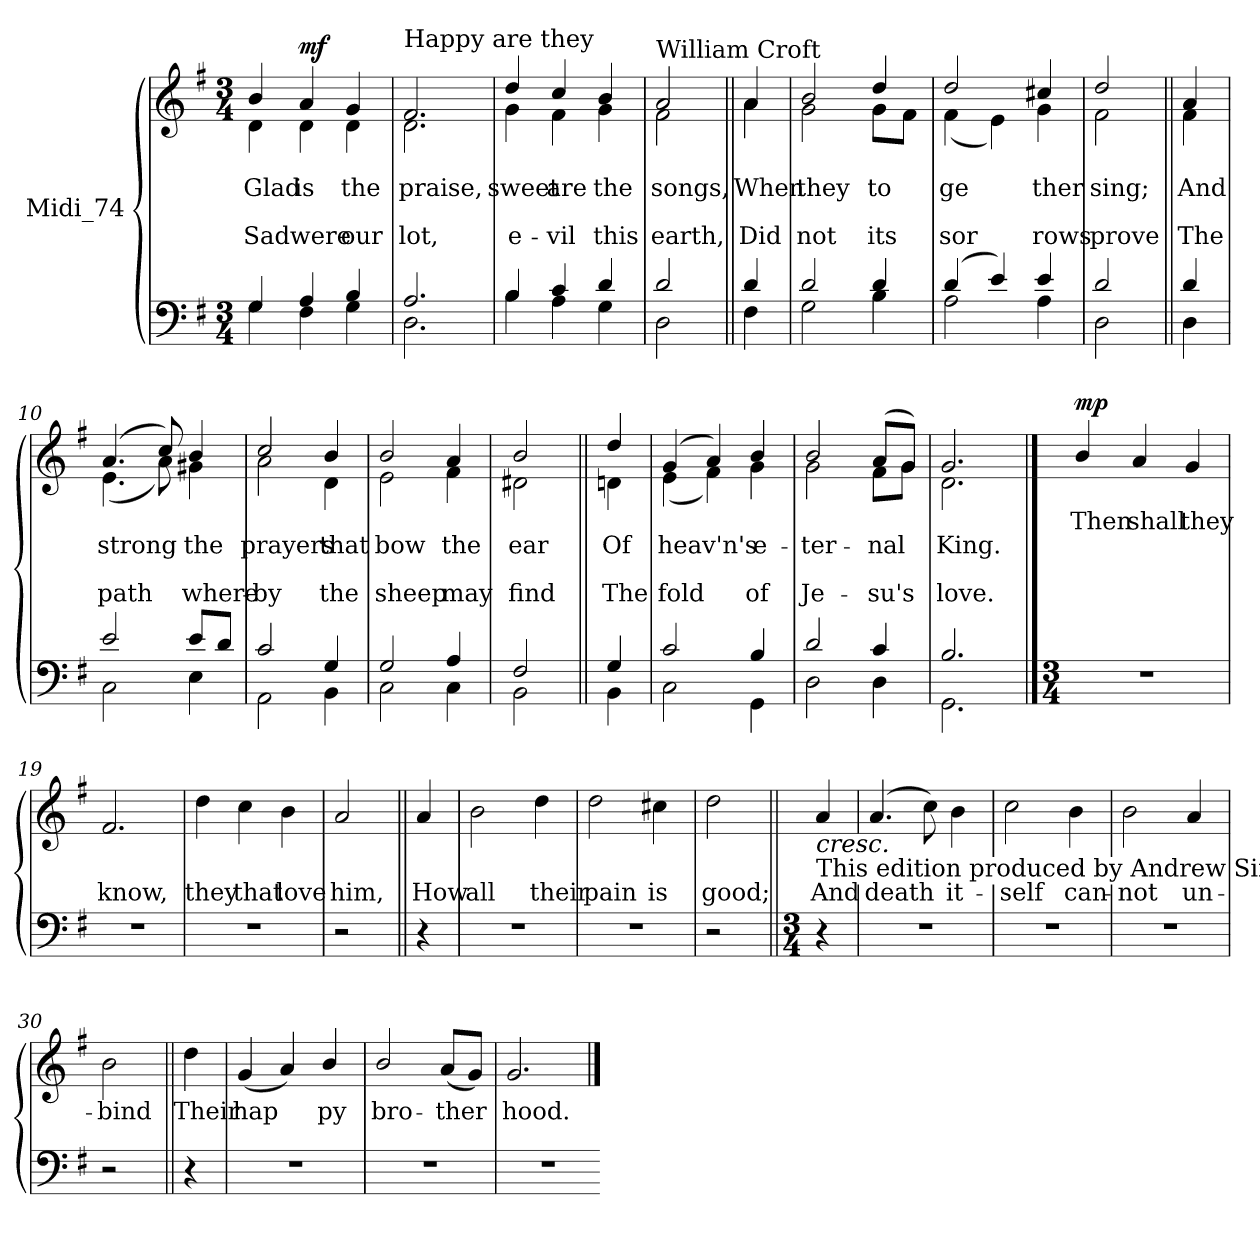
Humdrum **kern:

**kern	**kern	**text	**text	**text	**text	**dynam
*part2	*part1	*part1	*part1	*part1	*part1	*part1
*staff2	*staff1	*staff1	*staff1	*staff1	*staff1	*staff1
*I"Midi_74	*I"Midi_74	*	*	*	*	*
*clefF4	*clefG2	*	*	*	*	*
*k[f#]	*k[f#]	*	*	*	*	*
*G:	*G:	*	*	*	*	*
*M3/4	*M3/4	*	*	*	*	*
=1	=1	=1	=1	=1	=1	=1
*^	*	*	*	*	*	*
!	!	!LO:TX:a:t=Robert Bridges	!	!	!	!	!
!	!	!	!LO:LY:b	!	!LO:LY:b	!	!
*	*	*^	*	*	*	*	*
!	!	!	!	!	!LO:LY:b	!	!LO:LY:b	!LO:DY:b
!	!	!	!	!	!	!	!	!LO:DY:n=1:b
!	!	!	!	!	!	!	!	!LO:DY:n=2:b
4G/	4G\	4b/	4d\	.	Glad	.	Sad	mf mp mp
!	!	!	!	!LO:LY:b	!	!LO:LY:b	!	!
!	!	!	!	!	!LO:LY:b	!	!LO:LY:b	!LO:DY:n=3:b
4A/	4F#\	4a/	4d\	.	is	.	were	mf
!	!	!	!	!LO:LY:b	!	!LO:LY:b	!	!
!	!	!	!	!	!LO:LY:b	!	!LO:LY:b	!
4B/	4G\	4g/	4d\	.	the	.	our	.
=2	=2	=2	=2	=2	=2	=2	=2	=2
!	!	!LO:TX:a:t=Happy are they	!	!	!	!	!	!
!	!	!	!	!LO:LY:b	!	!LO:LY:b	!	!
!	!	!	!	!	!LO:LY:b	!	!LO:LY:b	!
2.A/	2.D\	2.f#/	2.d\	.	praise,	.	lot,	.
=3	=3	=3	=3	=3	=3	=3	=3	=3
!	!	!	!	!LO:LY:b	!	!LO:LY:b	!	!
!	!	!	!	!	!LO:LY:b	!	!LO:LY:b	!
4B/	4B\	4dd/	4g\	.	sweet	.	e-	.
!	!	!	!	!LO:LY:b	!	!LO:LY:b	!	!
!	!	!	!	!	!LO:LY:b	!	!LO:LY:b	!
4c/	4A\	4cc/	4f#\	.	-are	.	vil	.
!	!	!	!	!LO:LY:b	!	!LO:LY:b	!	!
!	!	!	!	!	!LO:LY:b	!	!LO:LY:b	!
4d/	4G\	4b/	4g\	.	the	.	this	.
=4	=4	=4	=4	=4	=4	=4	=4	=4
!	!	!LO:TX:a:t=William Croft	!	!	!	!	!	!
!	!	!	!	!LO:LY:b	!	!LO:LY:b	!	!
!	!	!	!	!	!LO:LY:b	!	!LO:LY:b	!
2d/	2D\	2a/	2f#\	.	songs,	.	earth,	.
!!LO:LB:g=z	!!
=5||	=5||	=5||	=5||	=5||	=5||	=5||	=5||	=5||
!	!	!	!	!LO:LY:b	!	!LO:LY:b	!	!
!	!	!	!	!	!LO:LY:b	!	!LO:LY:b	!
4d/	4F#\	4a/	4a\	.	When	.	Did	.
=6	=6	=6	=6	=6	=6	=6	=6	=6
!	!	!	!	!LO:LY:b	!	!LO:LY:b	!	!
!	!	!	!	!	!LO:LY:b	!	!LO:LY:b	!
2d/	2G\	2b/	2g\	.	they	.	not	.
!	!	!	!	!LO:LY:b	!	!LO:LY:b	!	!
!	!	!	!	!	!LO:LY:b	!	!LO:LY:b	!
4d/	4B\	4dd/	8g\L	.	to	.	its	.
.	.	.	8f#\J	.	.	.	.	.
=7	=7	=7	=7	=7	=7	=7	=7	=7
!	!	!	!	!LO:LY:b	!	!LO:LY:b	!	!
!	!	!	!	!	!LO:LY:b	!	!LO:LY:b	!
(>4d/	2A\	2dd/	(<4f#\	.	ge	.	sor	.
4e/)	.	.	4e\)	.	.	.	.	.
!	!	!	!	!LO:LY:b	!	!LO:LY:b	!	!
!	!	!	!	!	!LO:LY:b	!	!LO:LY:b	!
4e/	4A\	4cc#X/	4g\	.	ther	.	rows	.
=8	=8	=8	=8	=8	=8	=8	=8	=8
!	!	!	!	!LO:LY:b	!	!LO:LY:b	!	!
!	!	!	!	!	!LO:LY:b	!	!LO:LY:b	!
2d/	2D\	2dd/	2f#\	.	sing;	.	prove	.
!!LO:LB:g=z	!!
=9||	=9||	=9||	=9||	=9||	=9||	=9||	=9||	=9||
!	!	!	!	!LO:LY:b	!	!LO:LY:b	!	!
!	!	!	!	!	!LO:LY:b	!	!LO:LY:b	!
4d/	4D\	4a/	4f#\	.	And	.	The	.
=10	=10	=10	=10	=10	=10	=10	=10	=10
!	!	!	!	!LO:LY:b	!	!LO:LY:b	!	!
!	!	!	!	!	!LO:LY:b	!	!LO:LY:b	!
2e/	2C\	(>4.a/	(<4.e\	.	strong	.	path	.
.	.	8cc/)	8a\)	.	.	.	.	.
!	!	!	!	!LO:LY:b	!	!LO:LY:b	!	!
!	!	!	!	!	!LO:LY:b	!	!LO:LY:b	!
8e/L	4E\	4b/	4g#X\	.	the	.	where-	.
8d/J	.	.	.	.	.	.	.	.
=11	=11	=11	=11	=11	=11	=11	=11	=11
!	!	!	!	!LO:LY:b	!	!LO:LY:b	!	!
!	!	!	!	!	!LO:LY:b	!	!LO:LY:b	!
2c/	2AA\	2cc/	2a\	.	prayers	.	by	.
!	!	!	!	!LO:LY:b	!	!LO:LY:b	!	!
!	!	!	!	!	!LO:LY:b	!	!LO:LY:b	!
4G/	4BB\	4b/	4d\	.	that	.	the	.
=12	=12	=12	=12	=12	=12	=12	=12	=12
!	!	!	!	!LO:LY:b	!	!LO:LY:b	!	!
!	!	!	!	!	!LO:LY:b	!	!LO:LY:b	!
2G/	2C\	2b/	2e\	.	bow	.	sheep	.
!	!	!	!	!LO:LY:b	!	!LO:LY:b	!	!
!	!	!	!	!	!LO:LY:b	!	!LO:LY:b	!
4A/	4C\	4a/	4f#\	.	the	.	may	.
=13	=13	=13	=13	=13	=13	=13	=13	=13
!	!	!	!	!LO:LY:b	!	!LO:LY:b	!	!
!	!	!	!	!	!LO:LY:b	!	!LO:LY:b	!
2F#/	2BB\	2b/	2d#X\	.	ear	.	find	.
!!LO:LB:g=z	!!
=14||	=14||	=14||	=14||	=14||	=14||	=14||	=14||	=14||
!	!	!	!	!LO:LY:b	!	!LO:LY:b	!	!
!	!	!	!	!	!LO:LY:b	!	!LO:LY:b	!
4G/	4BB\	4dd/	4dn\	.	Of	.	The	.
=15	=15	=15	=15	=15	=15	=15	=15	=15
!	!	!	!	!LO:LY:b	!	!LO:LY:b	!	!
!	!	!	!	!	!LO:LY:b	!	!LO:LY:b	!
2c/	2C\	(>4g/	(<4e\	.	heav'n's	.	fold	.
.	.	4a/)	4f#\)	.	.	.	.	.
!	!	!	!	!LO:LY:b	!	!LO:LY:b	!	!
!	!	!	!	!	!LO:LY:b	!	!LO:LY:b	!
4B/	4GG\	4b/	4g\	.	e-	.	-of	.
=16	=16	=16	=16	=16	=16	=16	=16	=16
!	!	!	!	!LO:LY:b	!	!LO:LY:b	!	!
!	!	!	!	!	!LO:LY:b	!	!LO:LY:b	!
2d/	2D\	2b/	2g\	.	ter-	.	-Je-	.
!	!	!	!	!LO:LY:b	!	!LO:LY:b	!	!
!	!	!	!	!	!LO:LY:b	!	!LO:LY:b	!
4c/	4D\	(>8a/L	8f#\L	.	-nal	.	su's	.
.	.	8g/J)	8g\J	.	.	.	.	.
=17	=17	=17	=17	=17	=17	=17	=17	=17
!	!	!	!	!LO:LY:b	!	!LO:LY:b	!	!
!	!	!	!	!	!LO:LY:b	!	!LO:LY:b	!
2.B/	2.GG\	2.g/	2.d\	.	King.	.	love.	.
*v	*v	*	*	*	*	*	*	*
*	*v	*v	*	*	*	*	*
!!LO:LB:g=z
==18	==18	==18	==18	==18	==18	==18
*M3/4	*	*	*	*	*	*
*^	*^	*	*	*	*	*
!	!	!LO:TX:a:t=Unison	!	!	!	!	!	!
!	!	!	!	!LO:LY:b	!	!	!	!LO:DY:b
*v	*v	*	*	*	*	*	*	*
*	*v	*v	*	*	*	*	*
2.r	4b/	Then	.	.	.	mp
!	!	!LO:LY:b	!	!	!	!
.	4a	shall	.	.	.	.
!	!	!LO:LY:b	!	!	!	!
.	4g	they	.	.	.	.
=19	=19	=19	=19	=19	=19	=19
!	!	!LO:LY:b	!	!	!	!
2.r	2.f#	know,	.	.	.	.
=20	=20	=20	=20	=20	=20	=20
!	!	!LO:LY:b	!	!	!	!
2.r	4dd	they	.	.	.	.
!	!	!LO:LY:b	!	!	!	!
.	4cc	that	.	.	.	.
!	!	!LO:LY:b	!	!	!	!
.	4b	love	.	.	.	.
=21	=21	=21	=21	=21	=21	=21
!	!	!LO:LY:b	!	!	!	!
2r	2a	him,	.	.	.	.
=22||	=22||	=22||	=22||	=22||	=22||	=22||
!	!	!LO:LY:b	!	!	!	!
4r	4a	How	.	.	.	.
=23	=23	=23	=23	=23	=23	=23
!	!	!LO:LY:b	!	!	!	!
2.r	2b	all	.	.	.	.
!	!	!LO:LY:b	!	!	!	!
.	4dd	their	.	.	.	.
=24	=24	=24	=24	=24	=24	=24
!	!	!LO:LY:b	!	!	!	!
2.r	2dd	pain	.	.	.	.
!	!	!LO:LY:b	!	!	!	!
.	4cc#X	is	.	.	.	.
=25	=25	=25	=25	=25	=25	=25
!	!	!LO:LY:b	!	!	!	!
2r	2dd	good;	.	.	.	.
!!LO:LB:g=z
=26||	=26||	=26||	=26||	=26||	=26||	=26||
*M3/4	*	*	*	*	*	*
!	!LO:TX:b:i:t=cresc.	!	!	!	!	!
!	!LO:TX:b:t=This edition produced by Andrew Sims  2008	!	!	!	!	!
!	!	!LO:LY:b	!	!	!	!
4r	4a	And	.	.	.	.
=27	=27	=27	=27	=27	=27	=27
!	!	!LO:LY:b	!	!	!	!
2.r	(>4.a	death	.	.	.	.
.	8cc)	.	.	.	.	.
!	!	!LO:LY:b	!	!	!	!
.	4b	it-	.	.	.	.
=28	=28	=28	=28	=28	=28	=28
!	!	!LO:LY:b	!	!	!	!
2.r	2cc	-self	.	.	.	.
!	!	!LO:LY:b	!	!	!	!
.	4b	can-	.	.	.	.
=29	=29	=29	=29	=29	=29	=29
!	!	!LO:LY:b	!	!	!	!
2.r	2b	-not	.	.	.	.
!	!	!LO:LY:b	!	!	!	!
.	4a	un-	.	.	.	.
=30	=30	=30	=30	=30	=30	=30
!	!	!LO:LY:b	!	!	!	!
2r	2b	-bind	.	.	.	.
=31||	=31||	=31||	=31||	=31||	=31||	=31||
!	!	!LO:LY:b	!	!	!	!
4r	4dd	Their	.	.	.	.
=32	=32	=32	=32	=32	=32	=32
!	!	!LO:LY:b	!	!	!	!
2.r	(<4g	hap	.	.	.	.
.	4a)	.	.	.	.	.
!	!	!LO:LY:b	!	!	!	!
.	4b/	py	.	.	.	.
=33	=33	=33	=33	=33	=33	=33
!	!	!LO:LY:b	!	!	!	!
2.r	2b/	bro-	.	.	.	.
!	!	!LO:LY:b	!	!	!	!
.	(<8aL	-ther	.	.	.	.
.	8gJ)	.	.	.	.	.
=34	=34	=34	=34	=34	=34	=34
!	!	!LO:LY:b	!	!	!	!
2.r	2.g	hood.	.	.	.	.
=	==	==	==	==	==	==
*-	*-	*-	*-	*-	*-	*-
